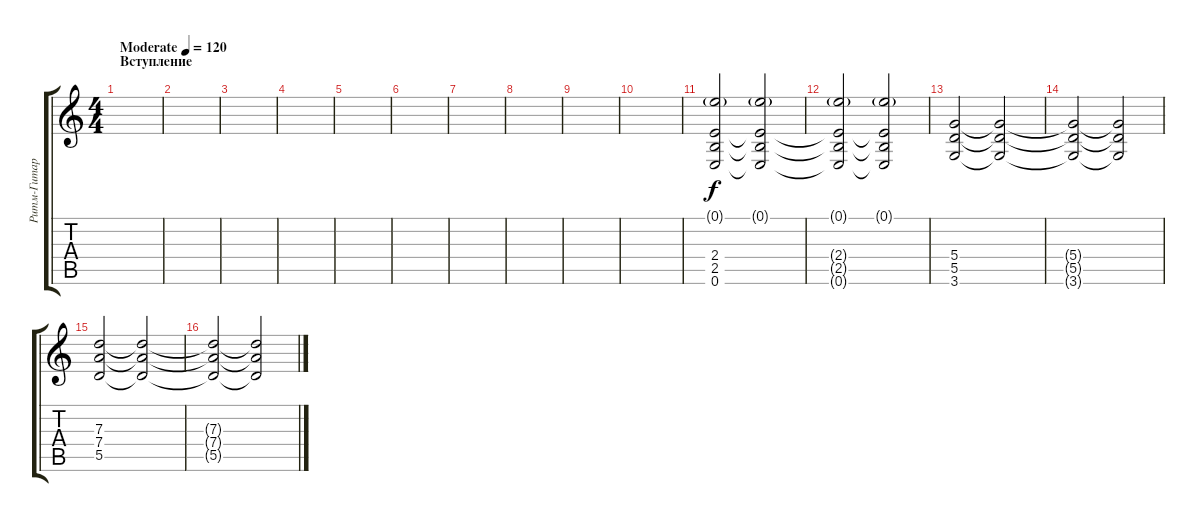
\track ("Ритм-Гитара" "Ритм-Гитар") {instrument distortionguitar}
\staff {score tabs}
\tuning (E4 B3 G3 D3 A2 E2) {hide}
\ts (4 4)
\section ("" "Вступление")
\tempo (120 "Moderate")
\clef g2
\ks c
|
|
|
|
|
|
|
|
|
|
(0.1{g} 2.4 2.5 0.6).2 (0.1{g} 2.4{t} 2.5{t} 0.6{t}).2 |
(0.1{g} 2.4{t} 2.5{t} 0.6{t}).2 (0.1{g} 2.4{t} 2.5{t} 0.6{t}).2 |
(5.4 5.5 3.6).2{dy f} (5.4{t} 5.5{t} 3.6{t}).2 |
(5.4{t} 5.5{t} 3.6{t}).2 (5.4{t} 5.5{t} 3.6{t}).2 |
(7.3 7.4 5.5).2 (7.3{t} 7.4{t} 5.5{t}).2 |
(7.3{t} 7.4{t} 5.5{t}).2 (7.3{t} 7.4{t} 5.5{t}).2
